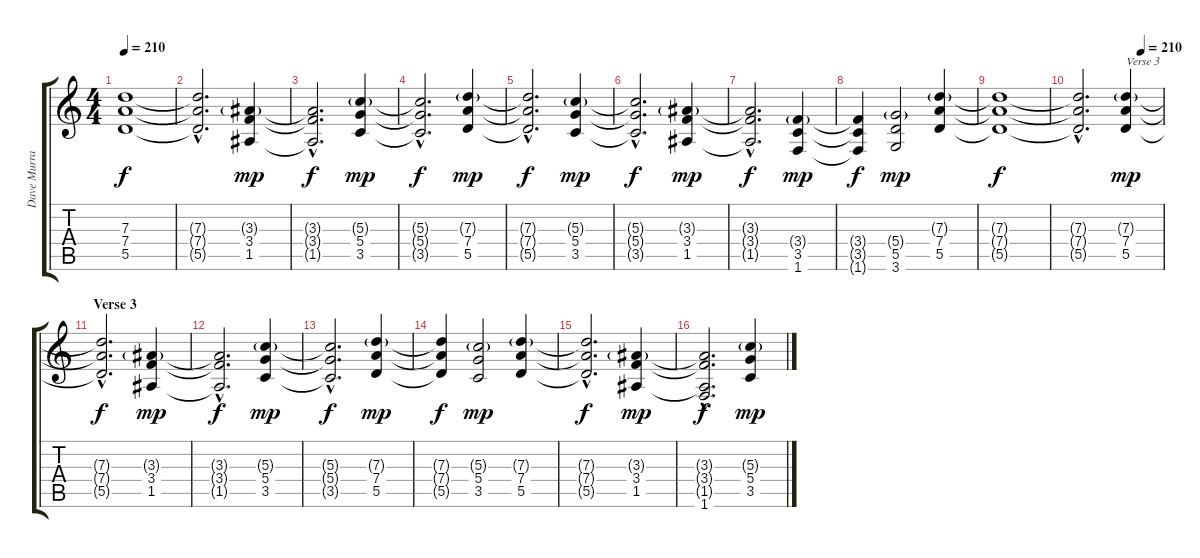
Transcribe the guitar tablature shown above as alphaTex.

\track ("Dave Murray Distortion" "Dave Murra") {instrument distortionguitar}
\staff {score tabs}
\tuning (E4 B3 G3 D3 A2 E2) {hide}
\ts (4 4)
\tempo 210
\clef g2
\ks c
(7.3{t} 7.4{t} 5.5{t}).1{dy f} |
(7.3{hac t} 7.4{hac t} 5.5{hac t}).2{d} (3.3{g} 3.4 1.5).4{dy mp} |
(3.3{hac t} 3.4{hac t} 1.5{hac t}).2{d dy f} (5.3{g} 5.4 3.5).4{dy mp} |
(5.3{hac t} 5.4{hac t} 3.5{hac t}).2{d dy f} (7.3{g} 7.4 5.5).4{dy mp} |
(7.3{hac t} 7.4{hac t} 5.5{hac t}).2{d dy f} (5.3{g} 5.4 3.5).4{dy mp} |
(5.3{hac t} 5.4{hac t} 3.5{hac t}).2{d dy f} (3.3{g} 3.4 1.5).4{dy mp} |
(3.3{hac t} 3.4{hac t} 1.5{hac t}).2{d dy f} (3.4{g} 3.5 1.6).4{dy mp} |
(3.4{t} 3.5{t} 1.6{t}).4{dy f} (5.4{g} 5.5 3.6).2{dy mp} (7.3{g} 7.4 5.5).4 |
(7.3{t} 7.4{t} 5.5{t}).1{dy f} |
\tempo (210 0.75)
(7.3{hac t} 7.4{hac t} 5.5{hac t}).2{d} (7.3{g} 7.4 5.5).4{txt "Verse 3" dy mp} |
\section ("" "Verse 3")
(7.3{hac t} 7.4{hac t} 5.5{hac t}).2{d dy f} (3.3{g} 3.4 1.5).4{dy mp} |
(3.3{hac t} 3.4{hac t} 1.5{hac t}).2{d dy f} (5.3{g} 5.4 3.5).4{dy mp} |
(5.3{hac t} 5.4{hac t} 3.5{hac t}).2{d dy f} (7.3{g} 7.4 5.5).4{dy mp} |
(7.3{t} 7.4{t} 5.5{t}).4{dy f} (5.3{g} 5.4 3.5).2{dy mp} (7.3{g} 7.4 5.5).4 |
(7.3{hac t} 7.4{hac t} 5.5{hac t}).2{d dy f} (3.3{g} 3.4 1.5).4{dy mp} |
(3.3{hac t} 3.4{hac t} 1.5{hac t} 1.6{hac}).2{d dy f} (5.3{g} 5.4 3.5).4{dy mp}
